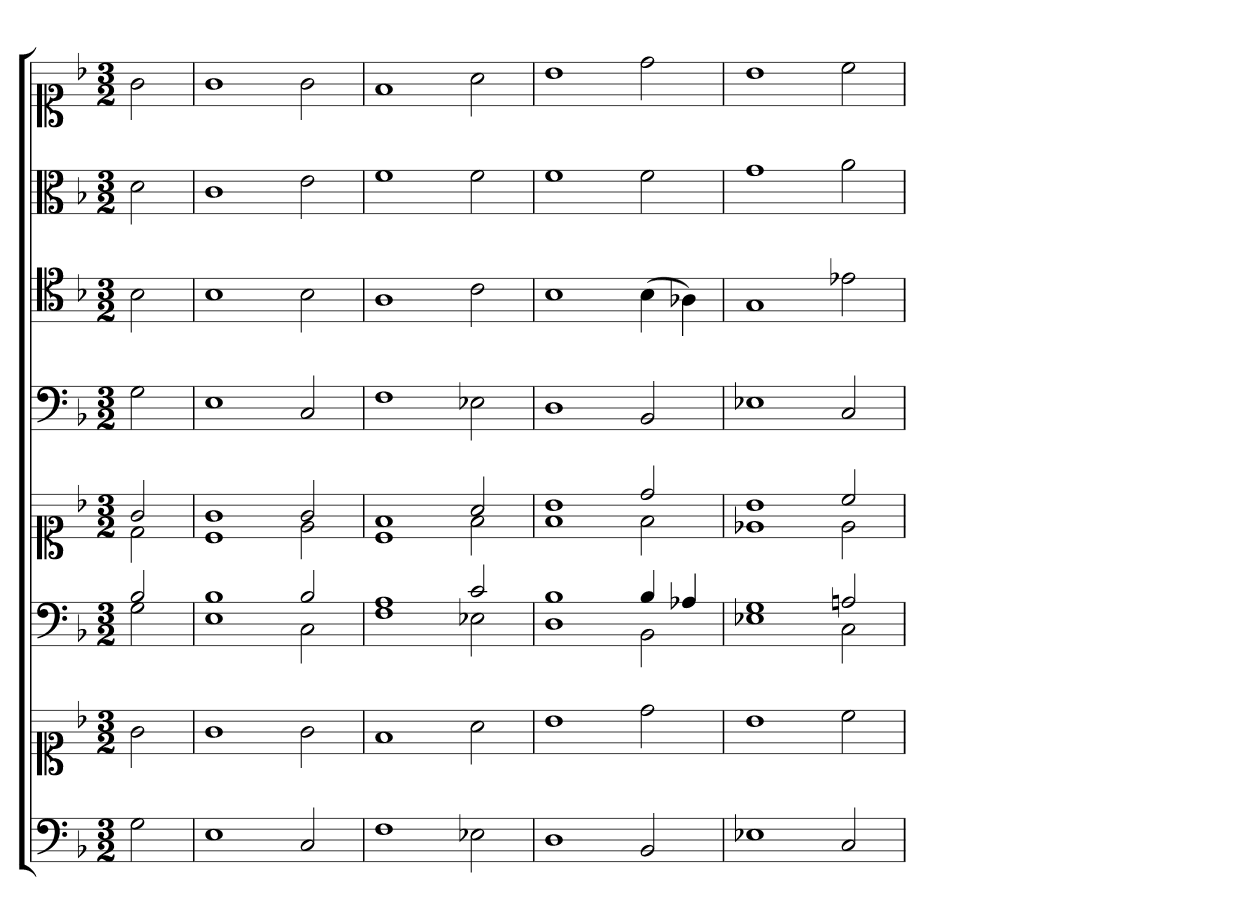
**kern	**kern	**kern	**kern	**kern	**kern	**kern	**kern
*part6	*part6	*part5	*part5	*part4	*part3	*part2	*part1
*staff8	*staff7	*staff6	*staff5	*staff4	*staff3	*staff2	*staff1
*clefF4	*clefC1	*clefF4	*clefC1	*clefF4	*clefC4	*clefC3	*clefC1
*k[b-]	*k[b-]	*k[b-]	*k[b-]	*k[b-]	*k[b-]	*k[b-]	*k[b-]
*F:	*F:	*F:	*F:	*F:	*F:	*F:	*F:
*M3/2	*M3/2	*M3/2	*M3/2	*M3/2	*M3/2	*M3/2	*M3/2
=1	=1	=1	=1	=1	=1	=1	=1
*	*	*^	*^	*	*	*	*
2G	2g	2B-	2G	2g	2d	2G	2B-	2d	2g
=2	=2	=2	=2	=2	=2	=2	=2	=2	=2
1E	1g	1B-	1E	1g	1c	1E	1B-	1c	1g
2C	2g	2B-	2C	2g	2e	2C	2B-	2e	2g
=3	=3	=3	=3	=3	=3	=3	=3	=3	=3
1F	1f	1A	1F	1f	1c	1F	1A	1f	1f
2E-X	2a	2c	2E-X	2a	2f	2E-X	2c	2f	2a
=4	=4	=4	=4	=4	=4	=4	=4	=4	=4
1D	1b-	1B-	1D	1b-	1f	1D	1B-	1f	1b-
2BB-	2dd	4B-	2BB-	2dd	2f	2BB-	(4B-	2f	2dd
.	.	4A-X	.	.	.	.	4A-X)	.	.
=5	=5	=5	=5	=5	=5	=5	=5	=5	=5
1E-X	1b-	1G	1E-X	1b-	1e-X	1E-X	1G	1g	1b-
2C	2cc	2An	2C	2cc	2e-	2C	2e-X	2a	2cc
*	*	*v	*v	*	*	*	*	*	*
*	*	*	*v	*v	*	*	*	*
=	=	=	=	=	=	=	=
*-	*-	*-	*-	*-	*-	*-	*-
